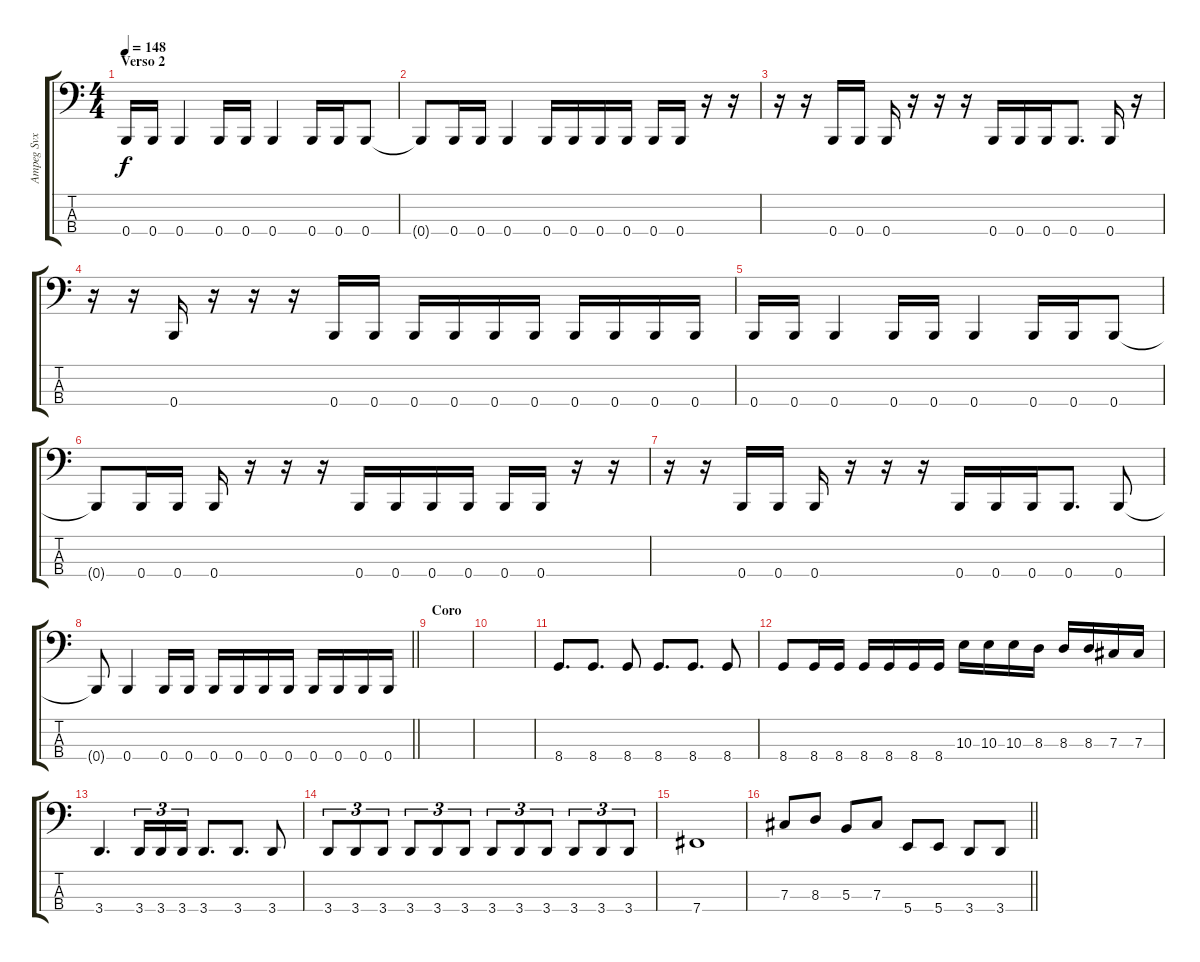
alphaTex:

\track ("Ampeg Svx " "Ampeg Svx ") {instrument slapbass2}
\staff {score tabs}
\tuning (E2 B1 Gb1 B0) {hide}
\ts (4 4)
\section ("" "Verso 2")
\tempo 148
\clef f4
\ks c
0.4.16{dy f} 0.4.16 0.4.4 0.4.16 0.4.16 0.4.4 0.4.16 0.4.16 0.4.8 |
0.4{t}.8 0.4.16 0.4.16 0.4.4 0.4.16 0.4.16 0.4.16 0.4.16 0.4.16 0.4.16 r.16 r.16 |
r.16 r.16 0.4.16 0.4.16 0.4.16 r.16 r.16 r.16 0.4.16 0.4.16 0.4.16 0.4.8{d} 0.4.16 r.16 |
r.16 r.16 0.4.16 r.16 r.16 r.16 0.4.16 0.4.16 0.4.16 0.4.16 0.4.16 0.4.16 0.4.16 0.4.16 0.4.16 0.4.16 |
0.4.16 0.4.16 0.4.4 0.4.16 0.4.16 0.4.4 0.4.16 0.4.16 0.4.8 |
0.4{t}.8 0.4.16 0.4.16 0.4.16 r.16 r.16 r.16 0.4.16 0.4.16 0.4.16 0.4.16 0.4.16 0.4.16 r.16 r.16 |
r.16 r.16 0.4.16 0.4.16 0.4.16 r.16 r.16 r.16 0.4.16 0.4.16 0.4.16 0.4.8{d} 0.4.8 |
\barLineRight lightlight
0.4{t}.8 0.4.4 0.4.16 0.4.16 0.4.16 0.4.16 0.4.16 0.4.16 0.4.16 0.4.16 0.4.16 0.4.16 |
\section ("" "Coro")
|
|
8.4.8{d} 8.4.8{d} 8.4.8 8.4.8{d} 8.4.8{d} 8.4.8 |
8.4.8 8.4.16 8.4.16 8.4.16 8.4.16 8.4.16 8.4.16 10.3.16 10.3.16 10.3.16 8.3.16 8.3.16 8.3.16 7.3.16 7.3.16 |
3.4.4{d} 3.4.16{tu (3 2)} 3.4.16{tu (3 2)} 3.4.16{tu (3 2)} 3.4.8{d} 3.4.8{d} 3.4.8 |
3.4.8{tu (3 2)} 3.4.8{tu (3 2)} 3.4.8{tu (3 2)} 3.4.8{tu (3 2)} 3.4.8{tu (3 2)} 3.4.8{tu (3 2)} 3.4.8{tu (3 2)} 3.4.8{tu (3 2)} 3.4.8{tu (3 2)} 3.4.8{tu (3 2)} 3.4.8{tu (3 2)} 3.4.8{tu (3 2)} |
7.4.1 |
\barLineRight lightlight
7.3.8 8.3.8 5.3.8 7.3.8 5.4.8 5.4.8 3.4.8 3.4.8
